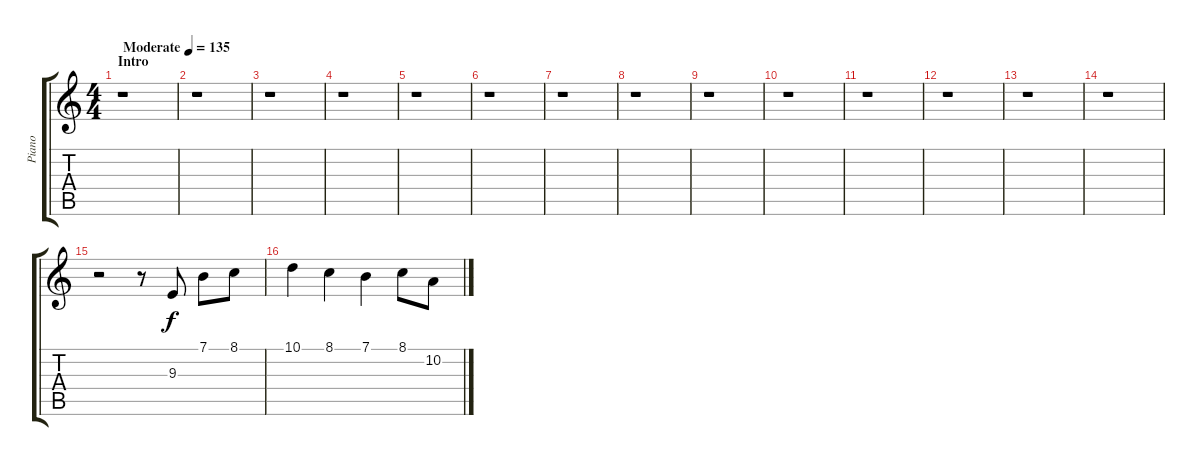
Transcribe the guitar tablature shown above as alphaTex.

\track ("Piano" "Piano") {instrument acousticgrandpiano}
\staff {score tabs}
\tuning (E4 B3 G3 D3 A2 E2) {hide}
\ts (4 4)
\section ("" "Intro")
\tempo (135 "Moderate")
\clef g2
\ks c
r.1{dy f instrument acousticgrandpiano} |
r.1 |
r.1 |
r.1 |
r.1 |
r.1 |
r.1 |
r.1 |
r.1 |
r.1 |
r.1 |
r.1 |
r.1 |
r.1 |
r.2 r.8 9.3.8 7.1.8 8.1.8 |
10.1.4 8.1.4 7.1.4 8.1.8 10.2.8
